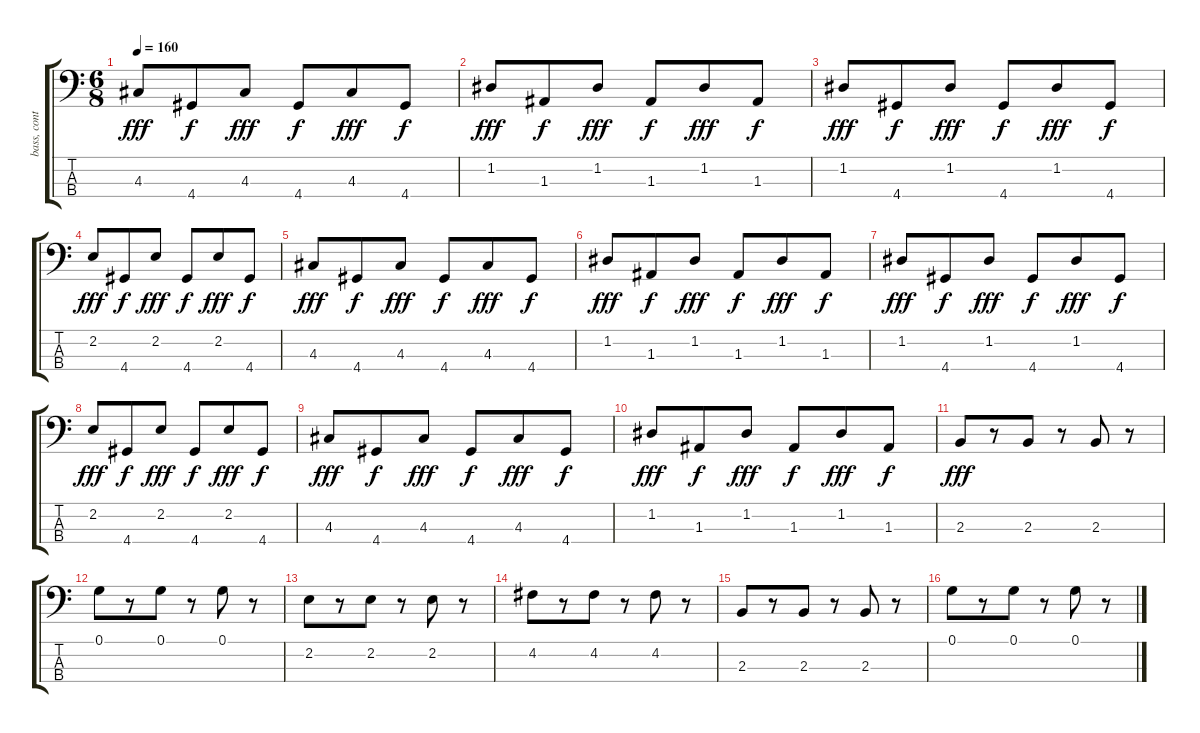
\track ("bass, contrabass" "bass, cont") {instrument electricbassfinger}
\staff {score tabs}
\tuning (G2 D2 A1 E1) {hide}
\ts (6 8)
\tempo 160
\clef f4
\ks c
4.3.8{dy fff} 4.4.8{dy f} 4.3.8{dy fff} 4.4.8{dy f} 4.3.8{dy fff} 4.4.8{dy f} |
1.2.8{dy fff} 1.3.8{dy f} 1.2.8{dy fff} 1.3.8{dy f} 1.2.8{dy fff} 1.3.8{dy f} |
1.2.8{dy fff} 4.4.8{dy f} 1.2.8{dy fff} 4.4.8{dy f} 1.2.8{dy fff} 4.4.8{dy f} |
2.2.8{dy fff} 4.4.8{dy f} 2.2.8{dy fff} 4.4.8{dy f} 2.2.8{dy fff} 4.4.8{dy f} |
4.3.8{dy fff} 4.4.8{dy f} 4.3.8{dy fff} 4.4.8{dy f} 4.3.8{dy fff} 4.4.8{dy f} |
1.2.8{dy fff} 1.3.8{dy f} 1.2.8{dy fff} 1.3.8{dy f} 1.2.8{dy fff} 1.3.8{dy f} |
1.2.8{dy fff} 4.4.8{dy f} 1.2.8{dy fff} 4.4.8{dy f} 1.2.8{dy fff} 4.4.8{dy f} |
2.2.8{dy fff} 4.4.8{dy f} 2.2.8{dy fff} 4.4.8{dy f} 2.2.8{dy fff} 4.4.8{dy f} |
4.3.8{dy fff} 4.4.8{dy f} 4.3.8{dy fff} 4.4.8{dy f} 4.3.8{dy fff} 4.4.8{dy f} |
1.2.8{dy fff} 1.3.8{dy f} 1.2.8{dy fff} 1.3.8{dy f} 1.2.8{dy fff} 1.3.8{dy f} |
2.3.8{dy fff} r.8 2.3.8 r.8 2.3.8 r.8 |
0.1.8 r.8 0.1.8 r.8 0.1.8 r.8 |
2.2.8 r.8 2.2.8 r.8 2.2.8 r.8 |
4.2.8 r.8 4.2.8 r.8 4.2.8 r.8 |
2.3.8 r.8 2.3.8 r.8 2.3.8 r.8 |
0.1.8 r.8 0.1.8 r.8 0.1.8 r.8
